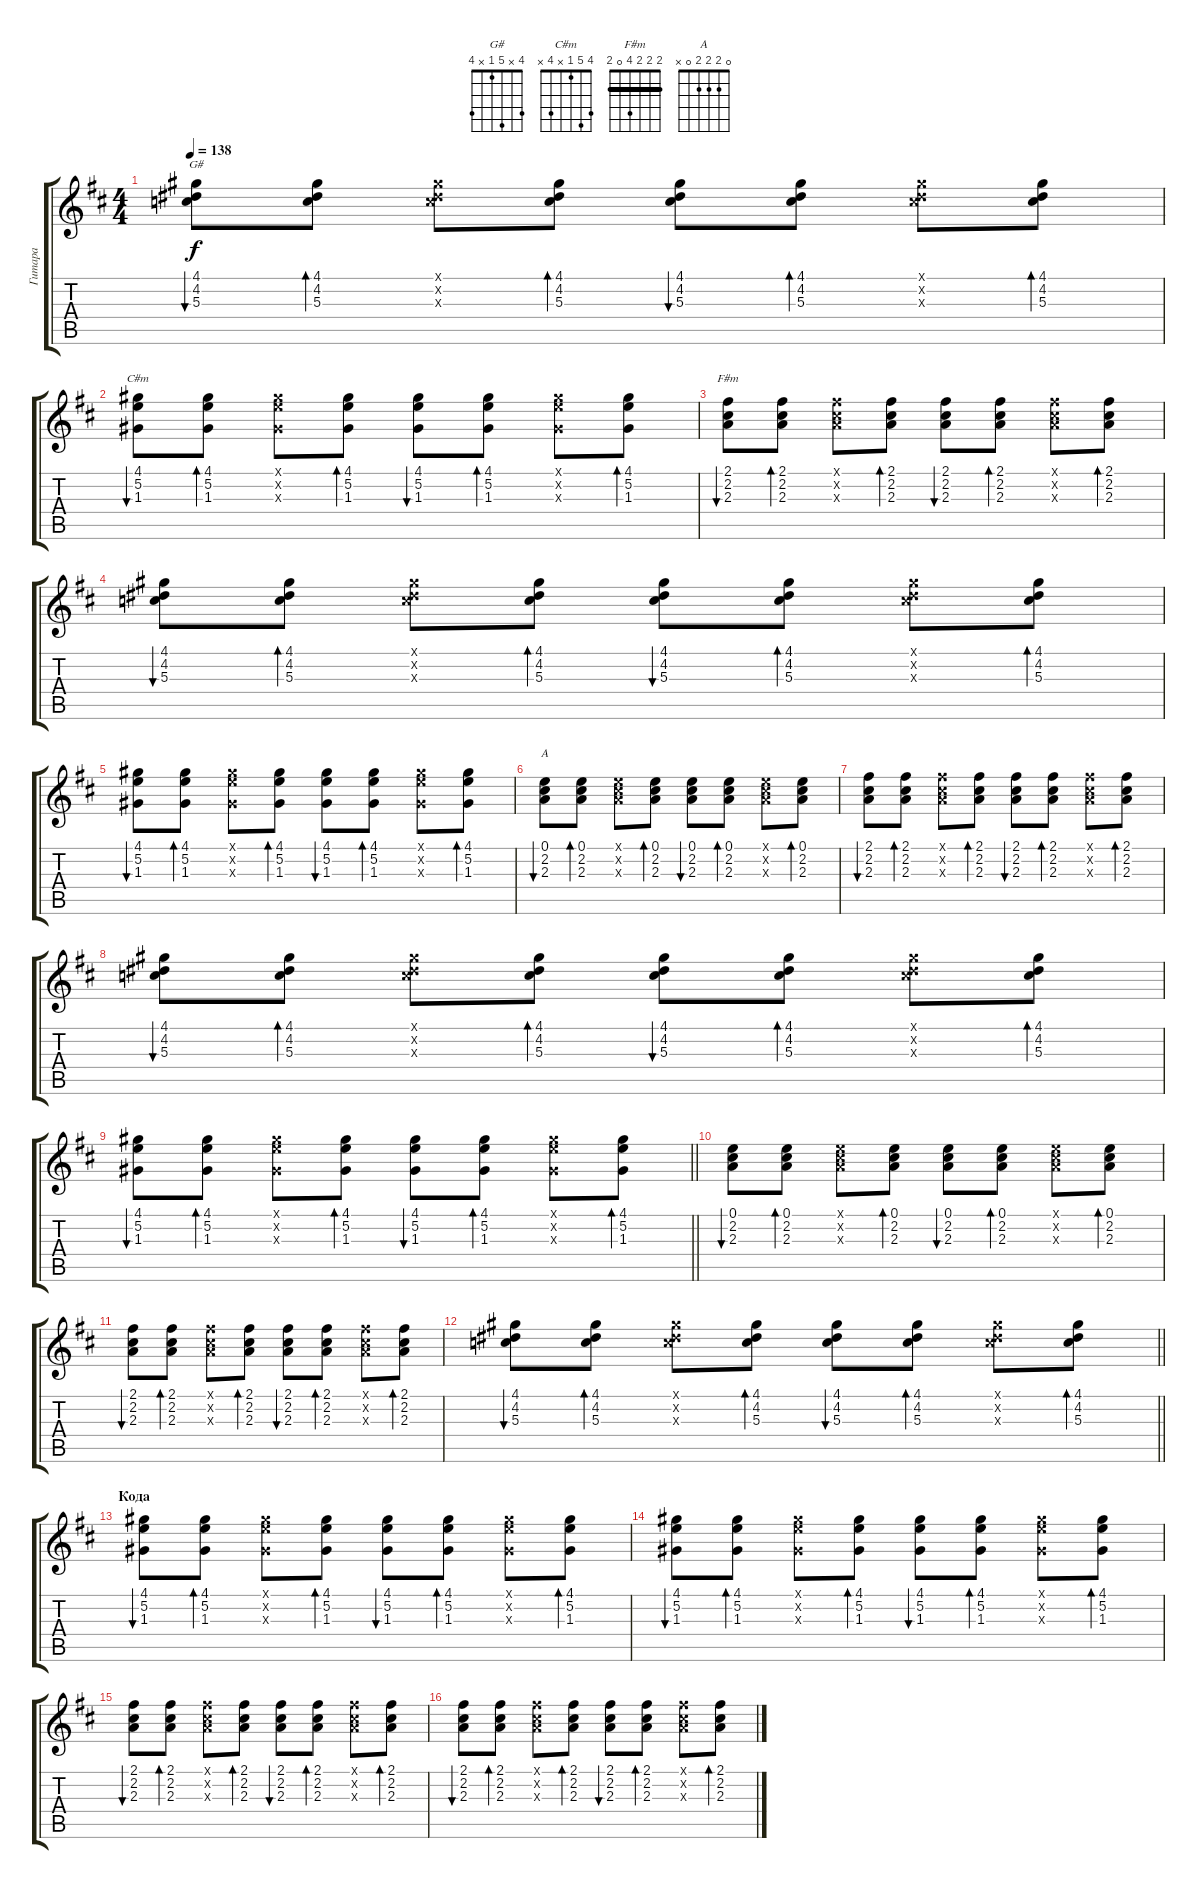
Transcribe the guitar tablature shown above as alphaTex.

\track ("Гитара" "Гитара") {instrument acousticguitarsteel}
\staff {score tabs}
\tuning (E4 B3 G3 D3 A2 E2) {hide}
\chord ("G#" 4 x 5 1 x 4)
\chord ("C#m" 4 5 1 x 4 x)
\chord ("F#m" 2 2 2 4 0 2) {barre 2}
\chord ("A" 0 2 2 2 0 x)
\ts (4 4)
\tempo 138
\clef g2
\ks bminor
(4.1 4.2 5.3).8{bu 120 ch "G#" dy f} (4.1 4.2 5.3).8{bd 120} (4.1{x} 4.2{x} 5.3{x}).8 (4.1 4.2 5.3).8{bd 120} (4.1 4.2 5.3).8{bu 120} (4.1 4.2 5.3).8{bd 120} (4.1{x} 4.2{x} 5.3{x}).8 (4.1 4.2 5.3).8{bd 120} |
(4.1 5.2 1.3).8{bu 120 ch "C#m"} (4.1 5.2 1.3).8{bd 120} (4.1{x} 5.2{x} 1.3{x}).8 (4.1 5.2 1.3).8{bd 120} (4.1 5.2 1.3).8{bu 120} (4.1 5.2 1.3).8{bd 120} (4.1{x} 5.2{x} 1.3{x}).8 (4.1 5.2 1.3).8{bd 120} |
(2.1 2.2 2.3).8{bu 120 ch "F#m"} (2.1 2.2 2.3).8{bd 120} (2.1{x} 2.2{x} 2.3{x}).8 (2.1 2.2 2.3).8{bd 120} (2.1 2.2 2.3).8{bu 120} (2.1 2.2 2.3).8{bd 120} (2.1{x} 2.2{x} 2.3{x}).8 (2.1 2.2 2.3).8{bd 120} |
(4.1 4.2 5.3).8{bu 120} (4.1 4.2 5.3).8{bd 120} (4.1{x} 4.2{x} 5.3{x}).8 (4.1 4.2 5.3).8{bd 120} (4.1 4.2 5.3).8{bu 120} (4.1 4.2 5.3).8{bd 120} (4.1{x} 4.2{x} 5.3{x}).8 (4.1 4.2 5.3).8{bd 120} |
(4.1 5.2 1.3).8{bu 120} (4.1 5.2 1.3).8{bd 120} (4.1{x} 5.2{x} 1.3{x}).8 (4.1 5.2 1.3).8{bd 120} (4.1 5.2 1.3).8{bu 120} (4.1 5.2 1.3).8{bd 120} (4.1{x} 5.2{x} 1.3{x}).8 (4.1 5.2 1.3).8{bd 120} |
(0.1 2.2 2.3).8{bu 120 ch "A"} (0.1 2.2 2.3).8{bd 120} (0.1{x} 2.2{x} 2.3{x}).8 (0.1 2.2 2.3).8{bd 120} (0.1 2.2 2.3).8{bu 120} (0.1 2.2 2.3).8{bd 120} (0.1{x} 2.2{x} 2.3{x}).8 (0.1 2.2 2.3).8{bd 120} |
(2.1 2.2 2.3).8{bu 120} (2.1 2.2 2.3).8{bd 120} (2.1{x} 2.2{x} 2.3{x}).8 (2.1 2.2 2.3).8{bd 120} (2.1 2.2 2.3).8{bu 120} (2.1 2.2 2.3).8{bd 120} (2.1{x} 2.2{x} 2.3{x}).8 (2.1 2.2 2.3).8{bd 120} |
(4.1 4.2 5.3).8{bu 120} (4.1 4.2 5.3).8{bd 120} (4.1{x} 4.2{x} 5.3{x}).8 (4.1 4.2 5.3).8{bd 120} (4.1 4.2 5.3).8{bu 120} (4.1 4.2 5.3).8{bd 120} (4.1{x} 4.2{x} 5.3{x}).8 (4.1 4.2 5.3).8{bd 120} |
\barLineRight lightlight
(4.1 5.2 1.3).8{bu 120} (4.1 5.2 1.3).8{bd 120} (4.1{x} 5.2{x} 1.3{x}).8 (4.1 5.2 1.3).8{bd 120} (4.1 5.2 1.3).8{bu 120} (4.1 5.2 1.3).8{bd 120} (4.1{x} 5.2{x} 1.3{x}).8 (4.1 5.2 1.3).8{bd 120} |
\section ("" "")
(0.1 2.2 2.3).8{bu 120} (0.1 2.2 2.3).8{bd 120} (0.1{x} 2.2{x} 2.3{x}).8 (0.1 2.2 2.3).8{bd 120} (0.1 2.2 2.3).8{bu 120} (0.1 2.2 2.3).8{bd 120} (0.1{x} 2.2{x} 2.3{x}).8 (0.1 2.2 2.3).8{bd 120} |
(2.1 2.2 2.3).8{bu 120} (2.1 2.2 2.3).8{bd 120} (2.1{x} 2.2{x} 2.3{x}).8 (2.1 2.2 2.3).8{bd 120} (2.1 2.2 2.3).8{bu 120} (2.1 2.2 2.3).8{bd 120} (2.1{x} 2.2{x} 2.3{x}).8 (2.1 2.2 2.3).8{bd 120} |
\barLineRight lightlight
(4.1 4.2 5.3).8{bu 120} (4.1 4.2 5.3).8{bd 120} (4.1{x} 4.2{x} 5.3{x}).8 (4.1 4.2 5.3).8{bd 120} (4.1 4.2 5.3).8{bu 120} (4.1 4.2 5.3).8{bd 120} (4.1{x} 4.2{x} 5.3{x}).8 (4.1 4.2 5.3).8{bd 120} |
\section ("" "Кода")
(4.1 5.2 1.3).8{bu 120} (4.1 5.2 1.3).8{bd 120} (4.1{x} 5.2{x} 1.3{x}).8 (4.1 5.2 1.3).8{bd 120} (4.1 5.2 1.3).8{bu 120} (4.1 5.2 1.3).8{bd 120} (4.1{x} 5.2{x} 1.3{x}).8 (4.1 5.2 1.3).8{bd 120} |
(4.1 5.2 1.3).8{bu 120} (4.1 5.2 1.3).8{bd 120} (4.1{x} 5.2{x} 1.3{x}).8 (4.1 5.2 1.3).8{bd 120} (4.1 5.2 1.3).8{bu 120} (4.1 5.2 1.3).8{bd 120} (4.1{x} 5.2{x} 1.3{x}).8 (4.1 5.2 1.3).8{bd 120} |
(2.1 2.2 2.3).8{bu 120} (2.1 2.2 2.3).8{bd 120} (2.1{x} 2.2{x} 2.3{x}).8 (2.1 2.2 2.3).8{bd 120} (2.1 2.2 2.3).8{bu 120} (2.1 2.2 2.3).8{bd 120} (2.1{x} 2.2{x} 2.3{x}).8 (2.1 2.2 2.3).8{bd 120} |
(2.1 2.2 2.3).8{bu 120} (2.1 2.2 2.3).8{bd 120} (2.1{x} 2.2{x} 2.3{x}).8 (2.1 2.2 2.3).8{bd 120} (2.1 2.2 2.3).8{bu 120} (2.1 2.2 2.3).8{bd 120} (2.1{x} 2.2{x} 2.3{x}).8 (2.1 2.2 2.3).8{bd 120}
